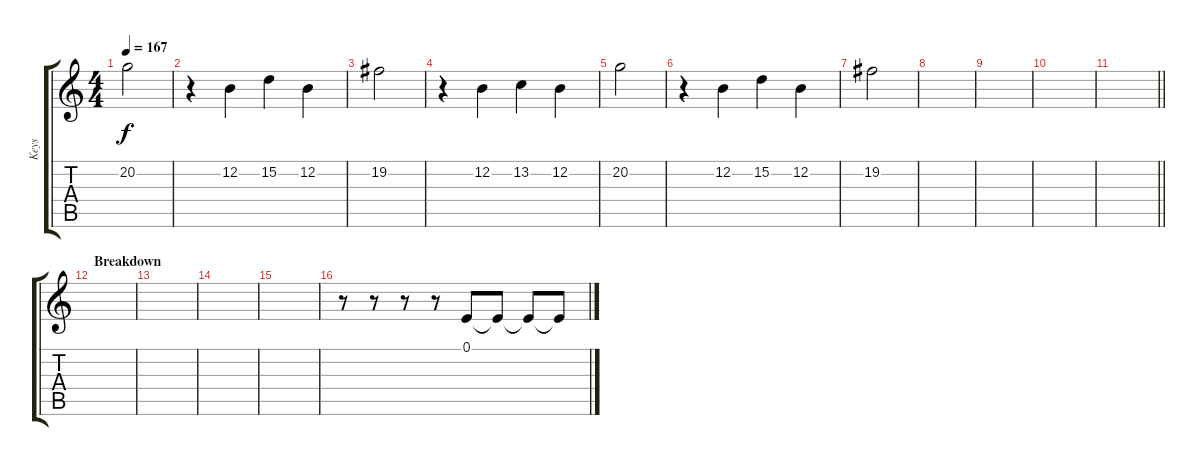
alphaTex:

\track ("Keys" "Keys") {instrument electricpiano2}
\staff {score tabs}
\tuning (E4 B3 G3 D3 A2 E2) {hide}
\ts (4 4)
\tempo 167
\clef g2
\ks c
20.2.2{dy f} |
r.4 12.2.4 15.2.4 12.2.4 |
19.2.2 |
r.4 12.2.4 13.2.4 12.2.4 |
20.2.2 |
r.4 12.2.4 15.2.4 12.2.4 |
19.2.2 |
|
|
|
\barLineRight lightlight
|
\section ("" "Breakdown")
|
|
|
|
r.8 r.8 r.8 r.8 0.1.8 0.1{t}.8 0.1{t}.8 0.1{t}.8
